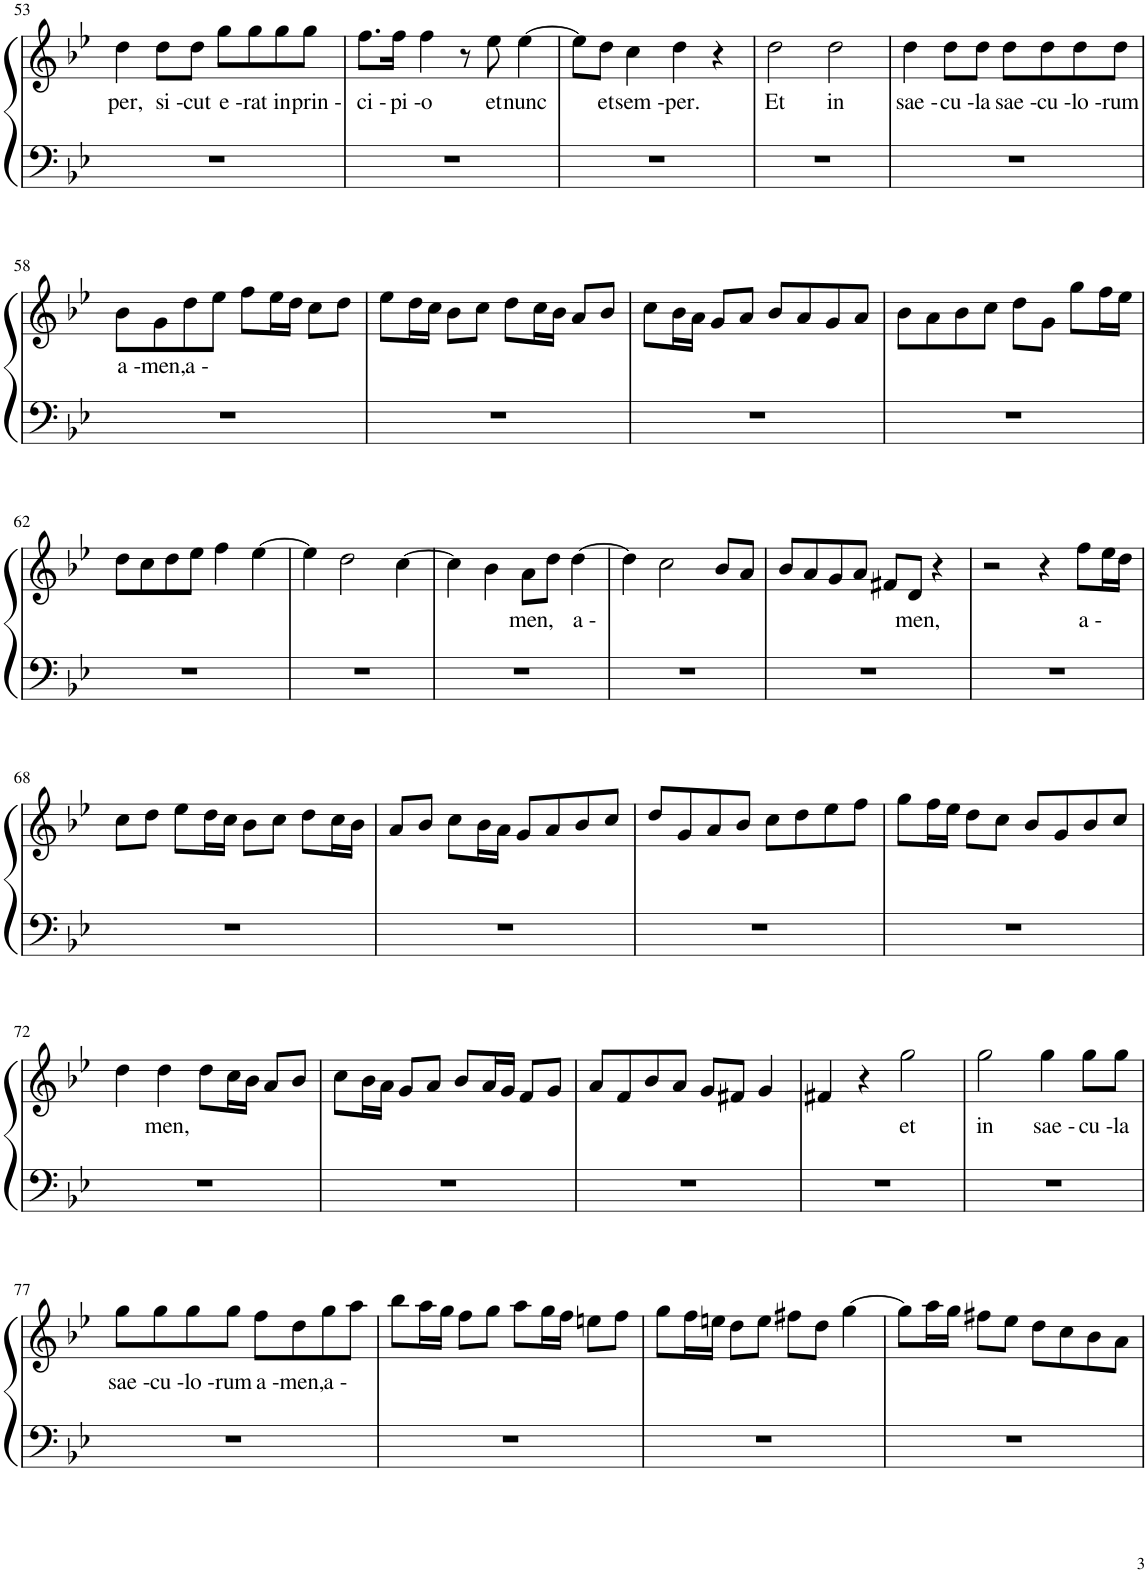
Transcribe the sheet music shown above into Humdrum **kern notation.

**kern	**kern	**text
*part1	*part1	*part1
*staff2	*staff1	*staff1
*I"Piano	*	*
*I'Pno.	*	*
!!LO:PB:g=z
*clefF4	*clefG2	*
*k[b-e-]	*k[b-e-]	*
*M4/4	*M4/4	*
*met(c)	*met(c)	*
=53	=53	=53
!	!	!LO:LY:b
1r	4dd\	per,
!	!	!LO:LY:b
.	8dd\L	si -
!	!	!LO:LY:b
.	8dd\J	cut
!	!	!LO:LY:b
.	8gg\L	e -
!	!	!LO:LY:b
.	8gg\	rat
!	!	!LO:LY:b
.	8gg\	in
!	!	!LO:LY:b
.	8gg\J	prin -
=54	=54	=54
!	!	!LO:LY:b
1r	8.ff\L	ci -
!	!	!LO:LY:b
.	16ff\Jk	pi -
!	!	!LO:LY:b
.	4ff\	o
.	8r	.
!	!	!LO:LY:b
.	8ee-\	et
!	!	!LO:LY:b
.	[4ee-\	nunc
=55	=55	=55
1r	8ee-\L]	.
!	!	!LO:LY:b
.	8dd\J	et
!	!	!LO:LY:b
.	4cc\	sem -
!	!	!LO:LY:b
.	4dd\	per.
.	4r	.
=56	=56	=56
!	!	!LO:LY:b
1r	2dd\	Et
!	!	!LO:LY:b
.	2dd\	in
=57	=57	=57
!	!	!LO:LY:b
1r	4dd\	sae -
!	!	!LO:LY:b
.	8dd\L	cu -
!	!	!LO:LY:b
.	8dd\J	la
!	!	!LO:LY:b
.	8dd\L	sae -
!	!	!LO:LY:b
.	8dd\	cu -
!	!	!LO:LY:b
.	8dd\	lo -
!	!	!LO:LY:b
.	8dd\J	rum
!!LO:LB:g=z
=58	=58	=58
!	!	!LO:LY:b
1r	8b-\L	a -
!	!	!LO:LY:b
.	8g\	men,
!	!	!LO:LY:b
.	8dd\	a -
.	8ee-\J	.
.	8ff\L	.
.	16ee-\L	.
.	16dd\JJ	.
.	8cc\L	.
.	8dd\J	.
=59	=59	=59
1r	8ee-\L	.
.	16dd\L	.
.	16cc\JJ	.
.	8b-\L	.
.	8cc\J	.
.	8dd\L	.
.	16cc\L	.
.	16b-\JJ	.
.	8a/L	.
.	8b-/J	.
=60	=60	=60
1r	8cc\L	.
.	16b-\L	.
.	16a\JJ	.
.	8g/L	.
.	8a/J	.
.	8b-/L	.
.	8a/	.
.	8g/	.
.	8a/J	.
=61	=61	=61
1r	8b-\L	.
.	8a\	.
.	8b-\	.
.	8cc\J	.
.	8dd\L	.
.	8g\J	.
.	8gg\L	.
.	16ff\L	.
.	16ee-\JJ	.
!!LO:LB:g=z
=62	=62	=62
1r	8dd\L	.
.	8cc\	.
.	8dd\	.
.	8ee-\J	.
.	4ff\	.
.	[4ee-\	.
=63	=63	=63
1r	4ee-\]	.
.	2dd\	.
.	[4cc\	.
=64	=64	=64
1r	4cc\]	.
.	4b-\	.
!	!	!LO:LY:b
.	8a\L	men,
.	8dd\J	.
!	!	!LO:LY:b
.	[4dd\	a -
=65	=65	=65
1r	4dd\]	.
.	2cc\	.
.	8b-/L	.
.	8a/J	.
=66	=66	=66
1r	8b-/L	.
.	8a/	.
.	8g/	.
.	8a/J	.
.	8f#X/L	.
!	!	!LO:LY:b
.	8d/J	men,
.	4r	.
=67	=67	=67
1r	2r	.
.	4r	.
!	!	!LO:LY:b
.	8ff\L	a -
.	16ee-\L	.
.	16dd\JJ	.
!!LO:LB:g=z
=68	=68	=68
1r	8cc\L	.
.	8dd\J	.
.	8ee-\L	.
.	16dd\L	.
.	16cc\JJ	.
.	8b-\L	.
.	8cc\J	.
.	8dd\L	.
.	16cc\L	.
.	16b-\JJ	.
=69	=69	=69
1r	8a/L	.
.	8b-/J	.
.	8cc\L	.
.	16b-\L	.
.	16a\JJ	.
.	8g/L	.
.	8a/	.
.	8b-/	.
.	8cc/J	.
=70	=70	=70
1r	8dd/L	.
.	8g/	.
.	8a/	.
.	8b-/J	.
.	8cc\L	.
.	8dd\	.
.	8ee-\	.
.	8ff\J	.
=71	=71	=71
1r	8gg\L	.
.	16ff\L	.
.	16ee-\JJ	.
.	8dd\L	.
.	8cc\J	.
.	8b-/L	.
.	8g/	.
.	8b-/	.
.	8cc/J	.
!!LO:LB:g=z
=72	=72	=72
1r	4dd\	.
!	!	!LO:LY:b
.	4dd\	men,
.	8dd\L	.
.	16cc\L	.
.	16b-\JJ	.
.	8a/L	.
.	8b-/J	.
=73	=73	=73
1r	8cc\L	.
.	16b-\L	.
.	16a\JJ	.
.	8g/L	.
.	8a/J	.
.	8b-/L	.
.	16a/L	.
.	16g/JJ	.
.	8f/L	.
.	8g/J	.
=74	=74	=74
1r	8a/L	.
.	8f/	.
.	8b-/	.
.	8a/J	.
.	8g/L	.
.	8f#X/J	.
.	4g/	.
=75	=75	=75
1r	4f#X/	.
.	4r	.
!	!	!LO:LY:b
.	2gg\	et
=76	=76	=76
!	!	!LO:LY:b
1r	2gg\	in
!	!	!LO:LY:b
.	4gg\	sae -
!	!	!LO:LY:b
.	8gg\L	cu -
!	!	!LO:LY:b
.	8gg\J	la
!!LO:LB:g=z
=77	=77	=77
!	!	!LO:LY:b
1r	8gg\L	sae -
!	!	!LO:LY:b
.	8gg\	cu -
!	!	!LO:LY:b
.	8gg\	lo -
!	!	!LO:LY:b
.	8gg\J	rum
!	!	!LO:LY:b
.	8ff\L	a -
!	!	!LO:LY:b
.	8dd\	men,
!	!	!LO:LY:b
.	8gg\	a -
.	8aa\J	.
=78	=78	=78
1r	8bb-\L	.
.	16aa\L	.
.	16gg\JJ	.
.	8ff\L	.
.	8gg\J	.
.	8aa\L	.
.	16gg\L	.
.	16ff\JJ	.
.	8een\L	.
.	8ff\J	.
=79	=79	=79
1r	8gg\L	.
.	16ff\L	.
.	16een\JJ	.
.	8dd\L	.
.	8ee\J	.
.	8ff#X\L	.
.	8dd\J	.
.	[4gg\	.
=80	=80	=80
1r	8gg\L]	.
.	16aa\L	.
.	16gg\JJ	.
.	8ff#X\L	.
.	8ee-\J	.
.	8dd\L	.
.	8cc\	.
.	8b-\	.
.	8a\J	.
=	=	=
*-	*-	*-
